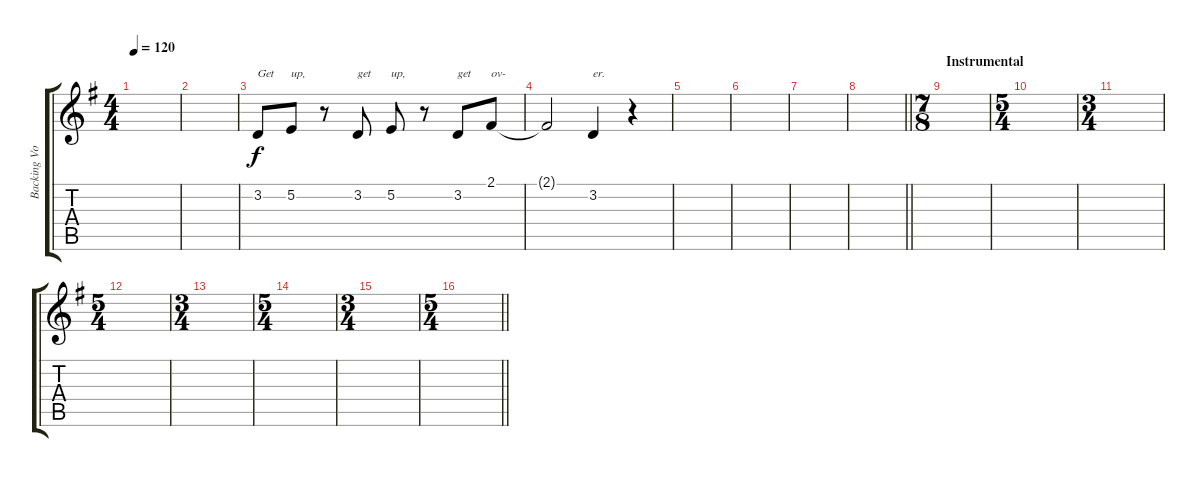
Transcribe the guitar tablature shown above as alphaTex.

\track ("Backing Vocals - James Johnston" "Backing Vo") {instrument altosax}
\staff {score tabs}
\tuning (E4 B3 G3 D3 A2 E2) {hide}
\ts (4 4)
\tempo 120
\clef g2
\ks eminor
|
|
3.2.8{txt "Get"} 5.2.8{txt "up,"} r.8 3.2.8{txt "get"} 5.2.8{txt "up,"} r.8 3.2.8{txt "get"} 2.1.8{txt "ov-"} |
2.1{t}.2 3.2.4{txt "er."} r.4 |
|
|
|
\barLineRight lightlight
|
\ts (7 8)
\section ("" "Instrumental")
|
\ts (5 4)
|
\ts (3 4)
|
\ts (5 4)
|
\ts (3 4)
|
\ts (5 4)
|
\ts (3 4)
|
\ts (5 4)
\barLineRight lightlight
